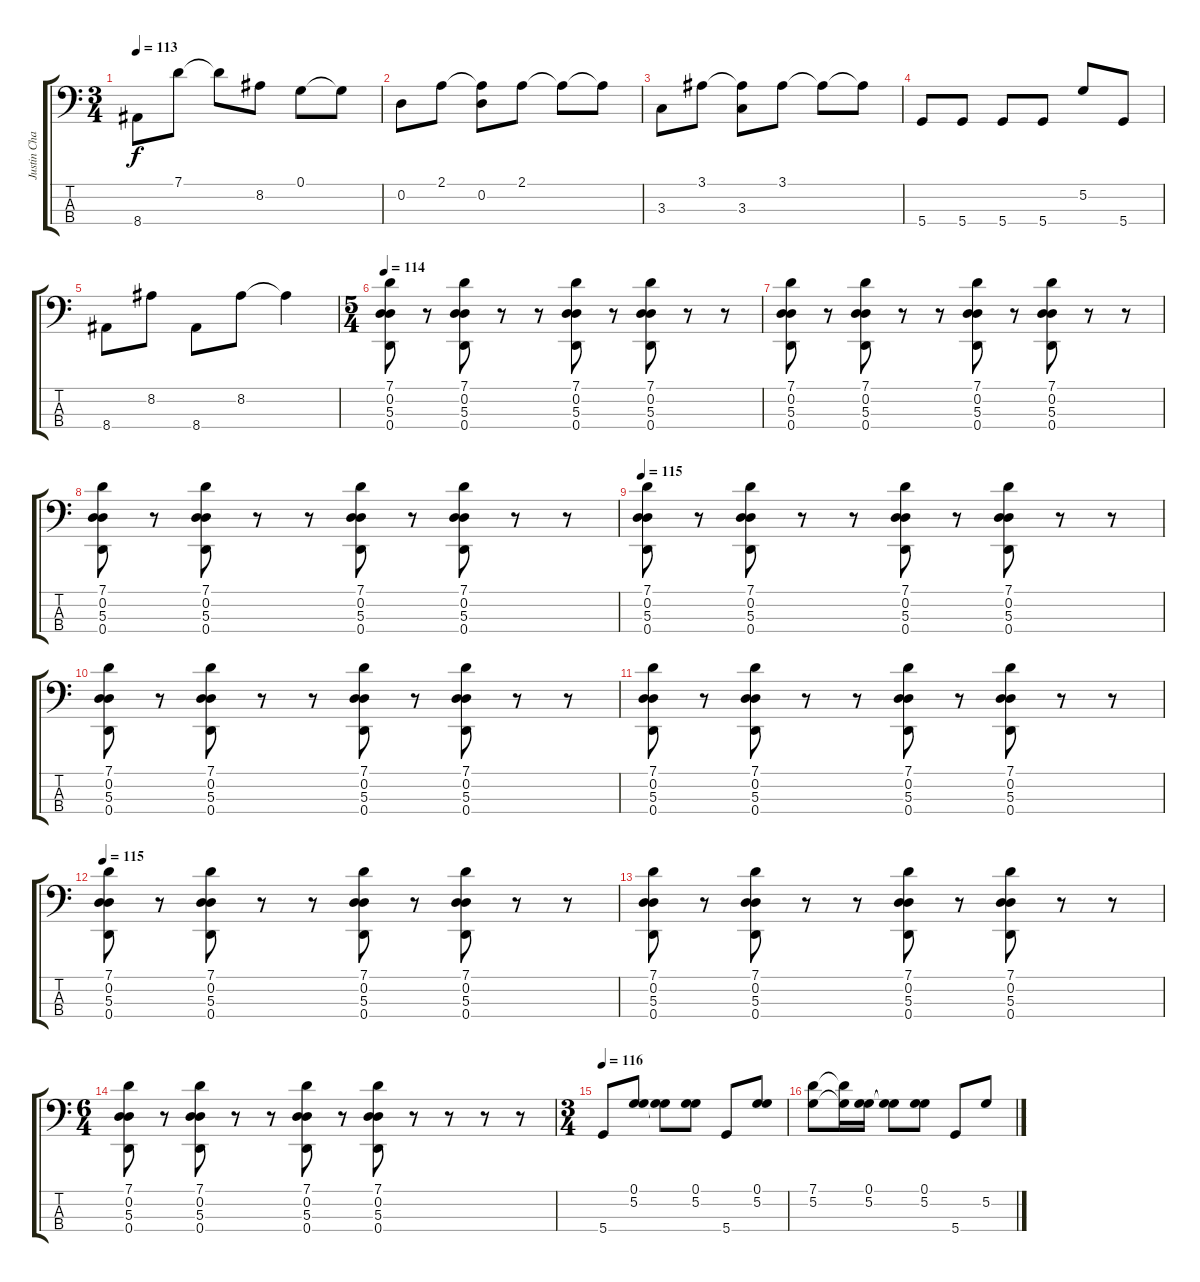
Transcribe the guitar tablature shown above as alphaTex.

\track ("Justin Chancellor (bass)" "Justin Cha") {instrument electricbasspick}
\staff {score tabs}
\tuning (G2 D2 A1 D1) {hide}
\ts (3 4)
\tempo 113
\clef f4
\ks c
8.4.8{dy f} 7.1.8 7.1{t}.8 8.2.8 0.1.8 0.1{t}.8 |
0.2.8 2.1.8 (2.1{t} 0.2).8 2.1.8 2.1{t}.8 2.1{t}.8 |
3.3.8 3.1.8 (3.1{t} 3.3).8 3.1.8 3.1{t}.8 3.1{t}.8 |
5.4.8 5.4.8 5.4.8 5.4.8 5.2.8 5.4.8 |
8.4.8 8.2.8 8.4.8 8.2.8 8.2{t}.4 |
\ts (5 4)
\tempo 114
(7.1 0.2 5.3 0.4).8 r.8 (7.1 0.2 5.3 0.4).8 r.8 r.8 (7.1 0.2 5.3 0.4).8 r.8 (7.1 0.2 5.3 0.4).8 r.8 r.8 |
(7.1 0.2 5.3 0.4).8 r.8 (7.1 0.2 5.3 0.4).8 r.8 r.8 (7.1 0.2 5.3 0.4).8 r.8 (7.1 0.2 5.3 0.4).8 r.8 r.8 |
(7.1 0.2 5.3 0.4).8 r.8 (7.1 0.2 5.3 0.4).8 r.8 r.8 (7.1 0.2 5.3 0.4).8 r.8 (7.1 0.2 5.3 0.4).8 r.8 r.8 |
\tempo 115
(7.1 0.2 5.3 0.4).8 r.8 (7.1 0.2 5.3 0.4).8 r.8 r.8 (7.1 0.2 5.3 0.4).8 r.8 (7.1 0.2 5.3 0.4).8 r.8 r.8 |
(7.1 0.2 5.3 0.4).8 r.8 (7.1 0.2 5.3 0.4).8 r.8 r.8 (7.1 0.2 5.3 0.4).8 r.8 (7.1 0.2 5.3 0.4).8 r.8 r.8 |
(7.1 0.2 5.3 0.4).8 r.8 (7.1 0.2 5.3 0.4).8 r.8 r.8 (7.1 0.2 5.3 0.4).8 r.8 (7.1 0.2 5.3 0.4).8 r.8 r.8 |
\tempo 115
(7.1 0.2 5.3 0.4).8 r.8 (7.1 0.2 5.3 0.4).8 r.8 r.8 (7.1 0.2 5.3 0.4).8 r.8 (7.1 0.2 5.3 0.4).8 r.8 r.8 |
(7.1 0.2 5.3 0.4).8 r.8 (7.1 0.2 5.3 0.4).8 r.8 r.8 (7.1 0.2 5.3 0.4).8 r.8 (7.1 0.2 5.3 0.4).8 r.8 r.8 |
\ts (6 4)
(7.1 0.2 5.3 0.4).8 r.8 (7.1 0.2 5.3 0.4).8 r.8 r.8 (7.1 0.2 5.3 0.4).8 r.8 (7.1 0.2 5.3 0.4).8 r.8 r.8 r.8 r.8 |
\ts (3 4)
\tempo 116
5.4.8 (0.1 5.2).8 (0.1{t} 5.2{t}).8 (0.1 5.2).8 5.4.8 (0.1 5.2).8 |
(7.1 5.2).8 (7.1{t} 5.2{t}).16 (0.1 5.2).16 (0.1{t} 5.2{t}).8 (0.1 5.2).8 5.4.8 5.2.8
